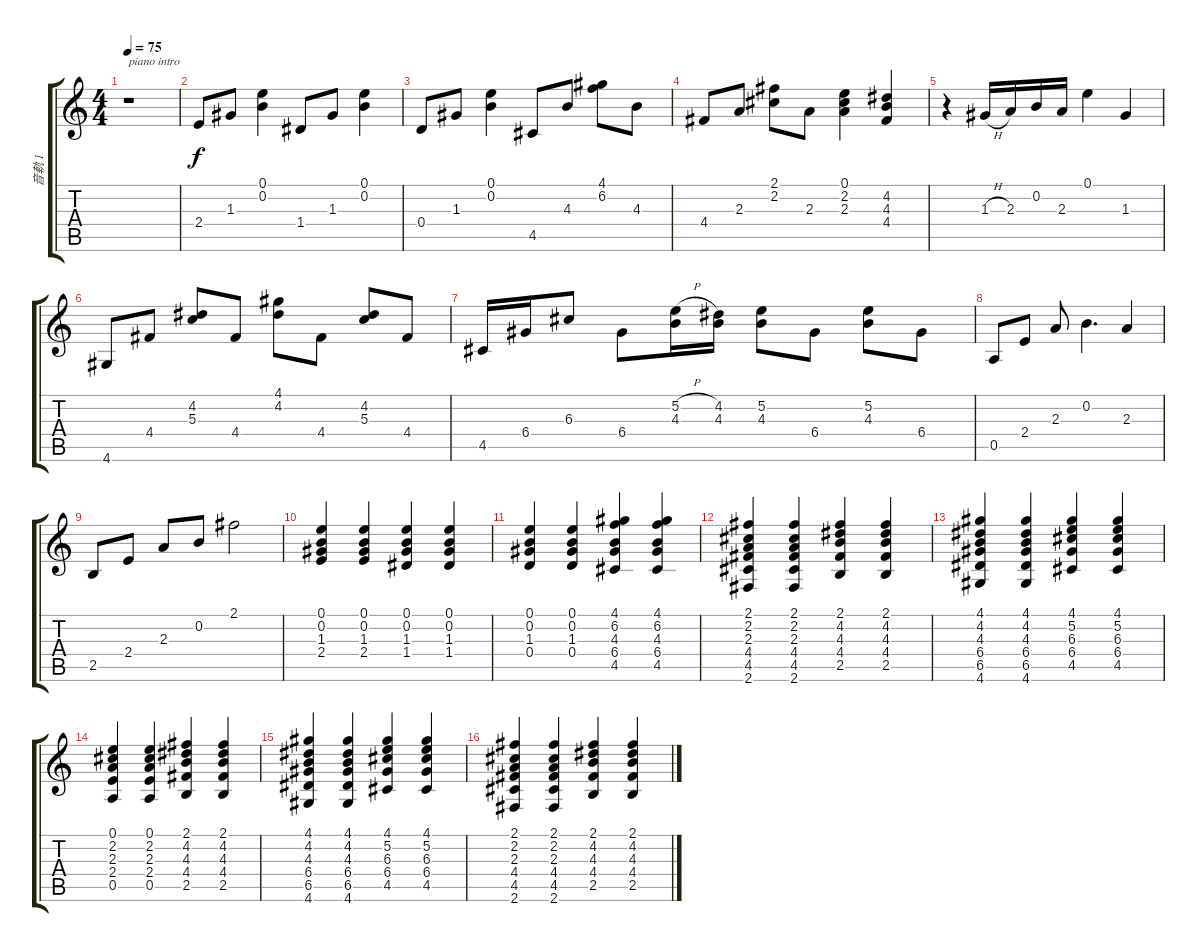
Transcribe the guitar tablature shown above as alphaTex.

\track ("音軌 1" "音軌 1") {instrument electricguitarclean}
\staff {score tabs}
\tuning (E4 B3 G3 D3 A2 E2) {hide}
\ts (4 4)
\tempo 75
\clef g2
\ks c
r.1{txt "piano intro" dy f instrument electricguitarclean} |
2.4.8 1.3.8 (0.1 0.2).4 1.4.8 1.3.8 (0.1 0.2).4 |
0.4.8 1.3.8 (0.1 0.2).4 4.5.8 4.3.8 (4.1 6.2).8 4.3.8 |
4.4.8 2.3.8 (2.1 2.2).8 2.3.8 (0.1 2.2 2.3).4 (4.2 4.3 4.4).4 |
r.4 1.3{h}.16 2.3.16 0.2.16 2.3.16 0.1.4 1.3.4 |
4.6.8 4.4.8 (4.2 5.3).8 4.4.8 (4.1 4.2).8 4.4.8 (4.2 5.3).8 4.4.8 |
4.5.16 6.4.16 6.3.8 6.4.8 (5.2{h} 4.3).16 (4.2 4.3).16 (5.2 4.3).8 6.4.8 (5.2 4.3).8 6.4.8 |
0.5.8 2.4.8 2.3.8 0.2.4{d} 2.3.4 |
2.5.8 2.4.8 2.3.8 0.2.8 2.1.2 |
(0.1 0.2 1.3 2.4).4 (0.1 0.2 1.3 2.4).4 (0.1 0.2 1.3 1.4).4 (0.1 0.2 1.3 1.4).4 |
(0.1 0.2 1.3 0.4).4 (0.1 0.2 1.3 0.4).4 (4.1 6.2 4.3 6.4 4.5).4 (4.1 6.2 4.3 6.4 4.5).4 |
(2.1 2.2 2.3 4.4 4.5 2.6).4 (2.1 2.2 2.3 4.4 4.5 2.6).4 (2.1 4.2 4.3 4.4 2.5).4 (2.1 4.2 4.3 4.4 2.5).4 |
(4.1 4.2 4.3 6.4 6.5 4.6).4 (4.1 4.2 4.3 6.4 6.5 4.6).4 (4.1 5.2 6.3 6.4 4.5).4 (4.1 5.2 6.3 6.4 4.5).4 |
(0.1 2.2 2.3 2.4 0.5).4 (0.1 2.2 2.3 2.4 0.5).4 (2.1 4.2 4.3 4.4 2.5).4 (2.1 4.2 4.3 4.4 2.5).4 |
(4.1 4.2 4.3 6.4 6.5 4.6).4 (4.1 4.2 4.3 6.4 6.5 4.6).4 (4.1 5.2 6.3 6.4 4.5).4 (4.1 5.2 6.3 6.4 4.5).4 |
(2.1 2.2 2.3 4.4 4.5 2.6).4 (2.1 2.2 2.3 4.4 4.5 2.6).4 (2.1 4.2 4.3 4.4 2.5).4 (2.1 4.2 4.3 4.4 2.5).4
